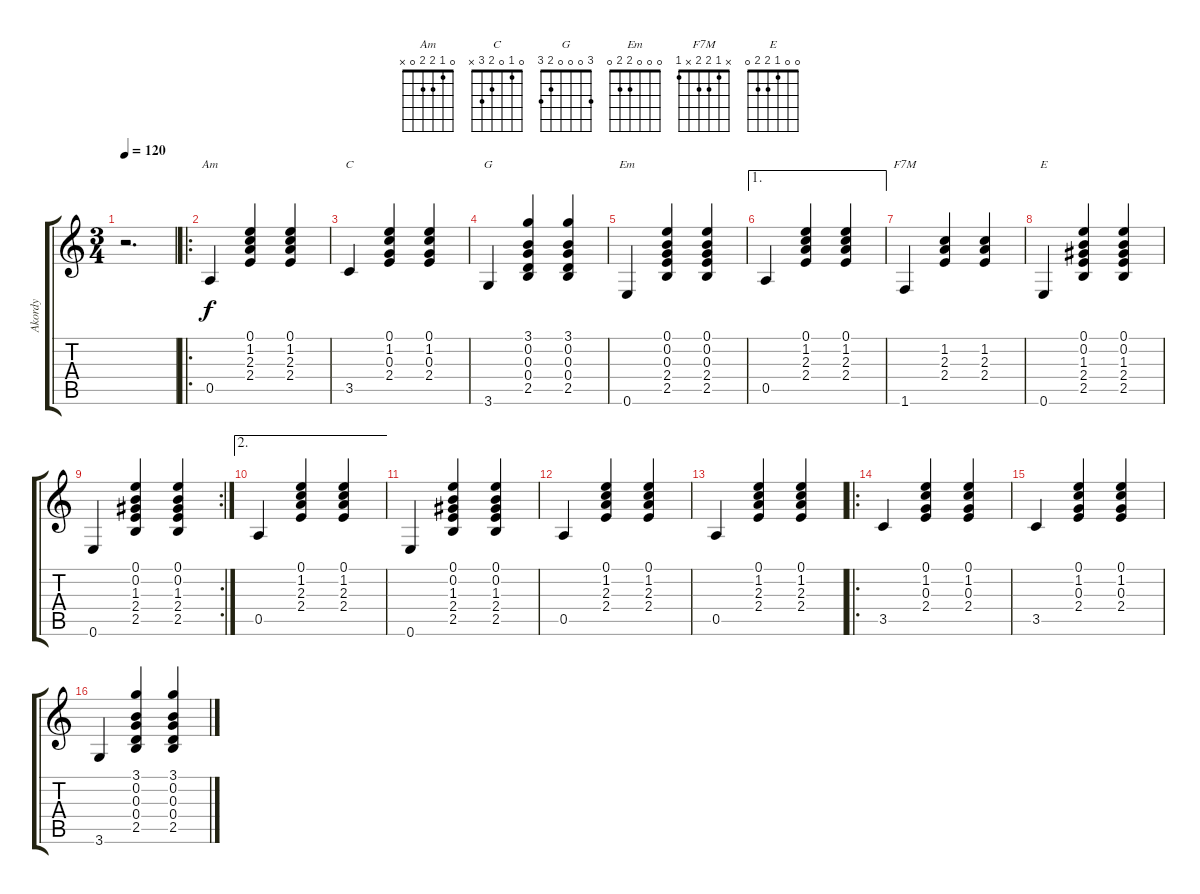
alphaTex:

\track ("Akordy" "Akordy") {instrument acousticguitarnylon}
\staff {score tabs}
\tuning (E4 B3 G3 D3 A2 E2) {hide}
\chord ("Am" 0 1 2 2 0 x)
\chord ("C" 0 1 0 2 3 x)
\chord ("G" 3 0 0 0 2 3)
\chord ("Em" 0 0 0 2 2 0)
\chord ("F7M" x 1 2 2 x 1)
\chord ("E" 0 0 1 2 2 0)
\ts (3 4)
\tempo 120
\clef g2
\ks c
r.2{d dy f instrument acousticguitarnylon} |
\ro
0.5.4{ch "Am"} (0.1 1.2 2.3 2.4).4 (0.1 1.2 2.3 2.4).4 |
3.5.4{ch "C"} (0.1 1.2 0.3 2.4).4 (0.1 1.2 0.3 2.4).4 |
3.6.4{ch "G"} (3.1 0.2 0.3 0.4 2.5).4 (3.1 0.2 0.3 0.4 2.5).4 |
0.6.4{ch "Em"} (0.1 0.2 0.3 2.4 2.5).4 (0.1 0.2 0.3 2.4 2.5).4 |
\ae 1
0.5.4 (0.1 1.2 2.3 2.4).4 (0.1 1.2 2.3 2.4).4 |
1.6.4{ch "F7M"} (1.2 2.3 2.4).4 (1.2 2.3 2.4).4 |
0.6.4{ch "E"} (0.1 0.2 1.3 2.4 2.5).4 (0.1 0.2 1.3 2.4 2.5).4 |
\rc 2
0.6.4 (0.1 0.2 1.3 2.4 2.5).4 (0.1 0.2 1.3 2.4 2.5).4 |
\ae 2
0.5.4 (0.1 1.2 2.3 2.4).4 (0.1 1.2 2.3 2.4).4 |
0.6.4 (0.1 0.2 1.3 2.4 2.5).4 (0.1 0.2 1.3 2.4 2.5).4 |
0.5.4 (0.1 1.2 2.3 2.4).4 (0.1 1.2 2.3 2.4).4 |
0.5.4 (0.1 1.2 2.3 2.4).4 (0.1 1.2 2.3 2.4).4 |
\ro
3.5.4 (0.1 1.2 0.3 2.4).4 (0.1 1.2 0.3 2.4).4 |
3.5.4 (0.1 1.2 0.3 2.4).4 (0.1 1.2 0.3 2.4).4 |
3.6.4 (3.1 0.2 0.3 0.4 2.5).4 (3.1 0.2 0.3 0.4 2.5).4
